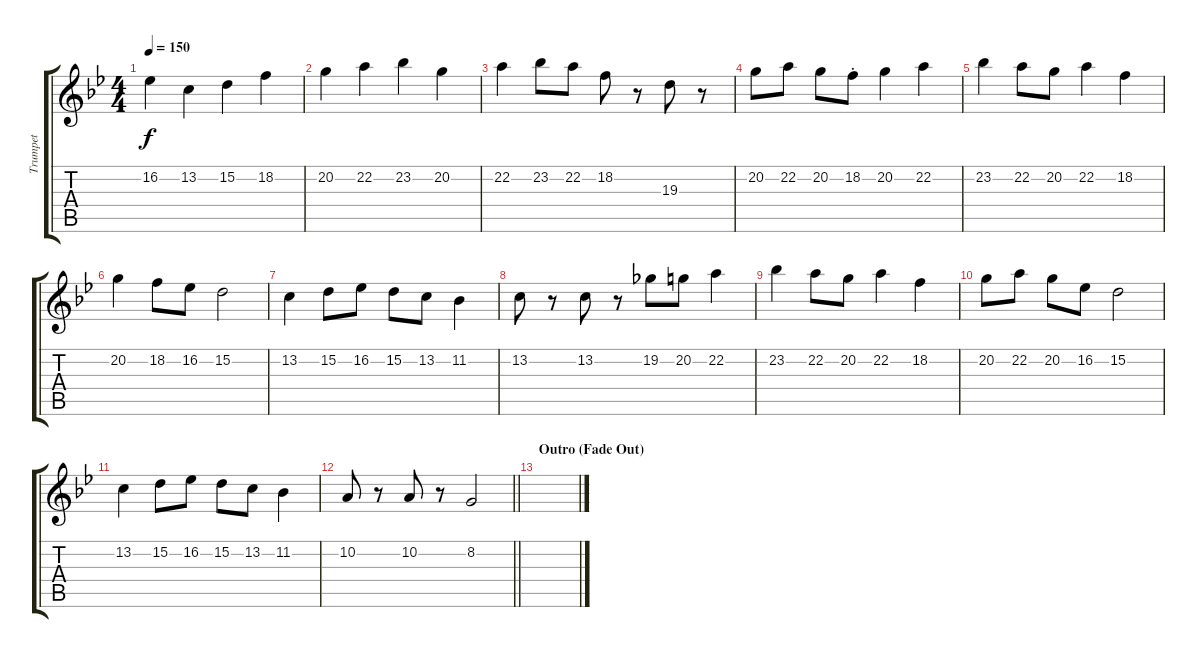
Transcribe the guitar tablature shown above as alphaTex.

\track ("Trumpet" "Trumpet") {instrument trumpet}
\staff {score tabs}
\tuning (E4 B3 G3 D3 A2 E2) {hide}
\ts (4 4)
\tempo 150
\clef g2
\ks gminor
16.2.4{dy f} 13.2.4 15.2.4 18.2.4 |
20.2.4 22.2.4 23.2.4 20.2.4 |
22.2.4 23.2.8 22.2.8 18.2.8 r.8 19.3.8 r.8 |
20.2.8 22.2.8 20.2.8 18.2{st}.8 20.2.4 22.2.4 |
23.2.4 22.2.8 20.2.8 22.2.4 18.2.4 |
20.2.4 18.2.8 16.2.8 15.2.2 |
13.2.4 15.2.8 16.2.8 15.2.8 13.2.8 11.2.4 |
13.2.8 r.8 13.2.8 r.8 19.2.8 20.2.8 22.2.4 |
23.2.4 22.2.8 20.2.8 22.2.4 18.2.4 |
20.2.8 22.2.8 20.2.8 16.2.8 15.2.2 |
13.2.4 15.2.8 16.2.8 15.2.8 13.2.8 11.2.4 |
\barLineRight lightlight
10.2.8 r.8 10.2.8 r.8 8.2.2 |
\section ("" "Outro (Fade Out)")
